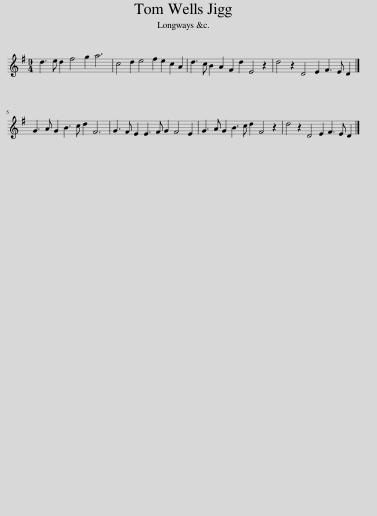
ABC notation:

X:1
L:1/8
M:9/4
I:linebreak $
K:G
V:1 treble
V:1
 d3 e d2 f4 g2 a6 | c4 d2 e4 f2 e2 c2 A2 | d3 c B2 A2 F2 d2 E4 z2 | d4 z2 D4 E2 F3 E D2 |]$ G3 A G2 B3 c d2 F6 | %5
 G3 F E2 E3 F G2 F4 E2 | G3 A G2 B3 c d2 F4 z2 | d4 z2 D4 E2 F3 E D2 |] %8
